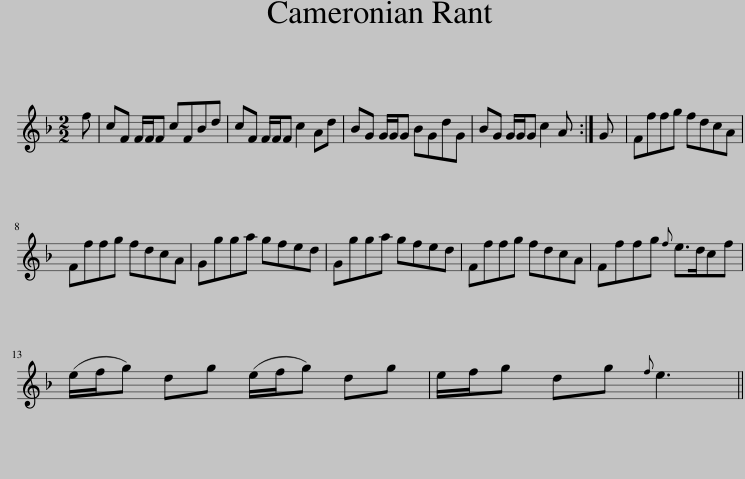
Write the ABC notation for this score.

X:1
L:1/8
M:2/2
I:linebreak $
K:F
V:1 treble
V:1
 f | cF F/F/F cFBd | cF F/F/F c2 Ad | BG G/G/G BGdG | BG G/G/G c2 A :| %5
 G | Fffg fdcA |$ Fffg fdcA | Ggga gfed | Ggga gfed | %10
 Fffg fdcA | Fffg{f} e>dcf |$ (e/f/g) dg (e/f/g) dg | e/f/g dg{f} e3 || %14
